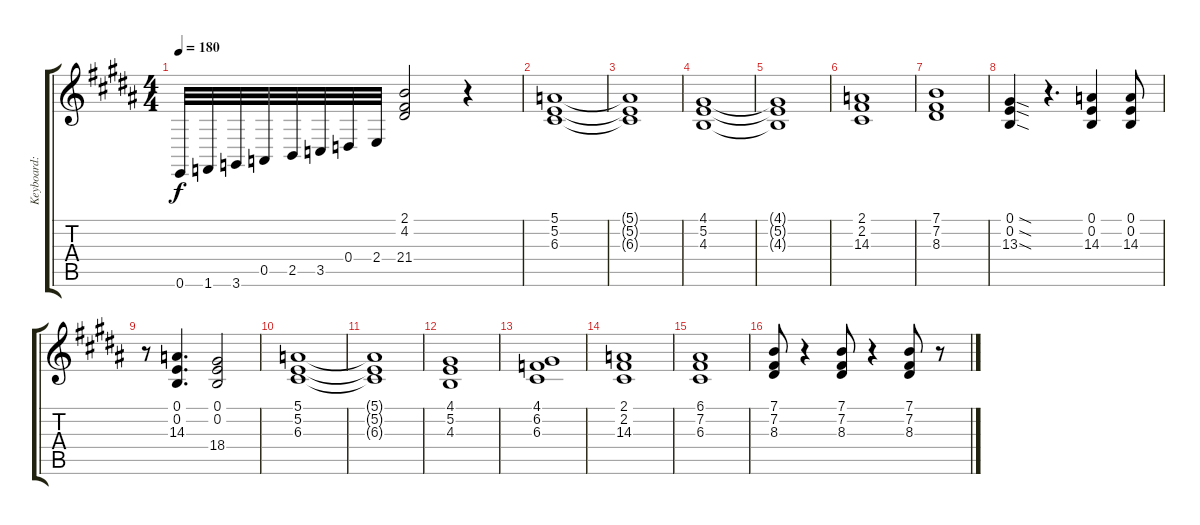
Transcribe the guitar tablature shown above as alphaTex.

\track ("Keyboard: Mugi" "Keyboard: ") {instrument lead2sawtooth}
\staff {score tabs}
\tuning (E4 B3 G3 D3 A2 E2) {hide}
\ts (4 4)
\tempo 180
\clef g2
\ks b
0.6.32{dy f} 1.6.32 3.6.32 0.5.32 2.5.32 3.5.32 0.4.32 2.4.32 (2.1 4.2 21.4).2 r.4 |
(5.1 5.2 6.3).1 |
(5.1{t} 5.2{t} 6.3{t}).1 |
(4.1 5.2 4.3).1 |
(4.1{t} 5.2{t} 4.3{t}).1 |
(2.1 2.2 14.3).1 |
(7.1 7.2 8.3).1 |
(0.1{sod} 0.2{sod} 13.3{sod}).4 r.4{d} (0.1 0.2 14.3).4 (0.1 0.2 14.3).8 |
r.8 (0.1 0.2 14.3).4{d} (0.1 0.2 18.4).2 |
(5.1 5.2 6.3).1 |
(5.1{t} 5.2{t} 6.3{t}).1 |
(4.1 5.2 4.3).1 |
(4.1 6.2 6.3).1 |
(2.1 2.2 14.3).1 |
(6.1 7.2 6.3).1 |
(7.1 7.2 8.3).8 r.4 (7.1 7.2 8.3).8 r.4 (7.1 7.2 8.3).8 r.8
